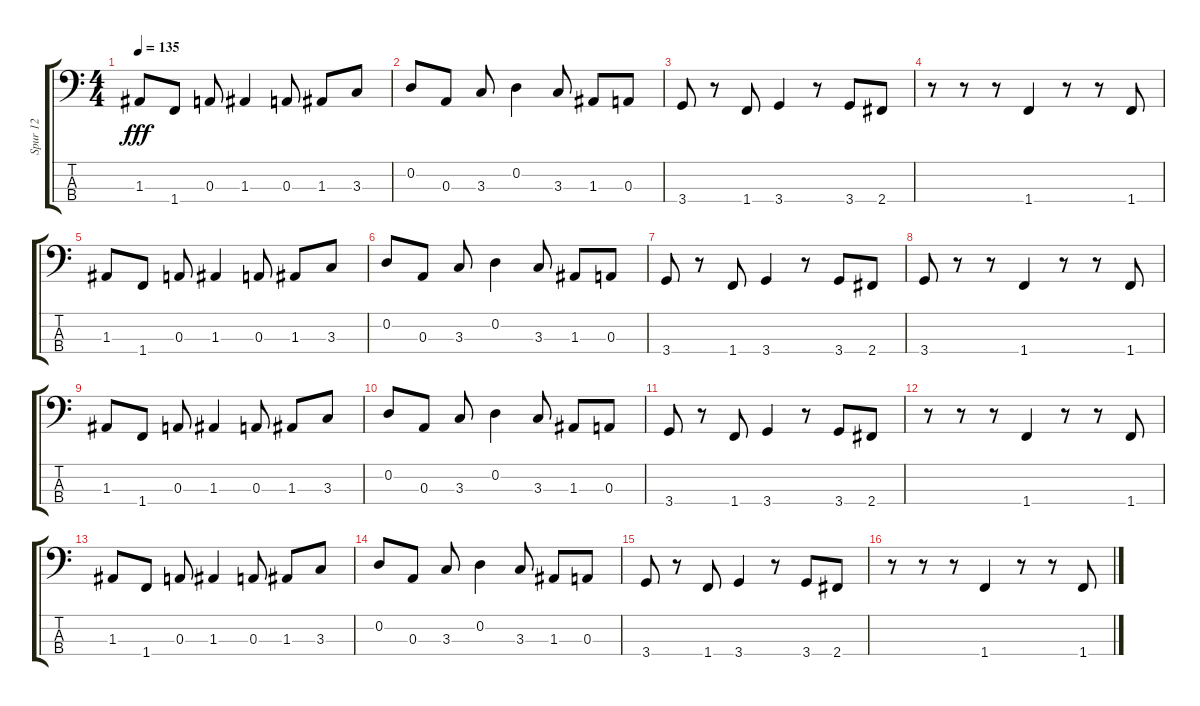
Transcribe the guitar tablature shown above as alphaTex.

\track ("Spur 12" "Spur 12") {instrument electricbasspick}
\staff {score tabs}
\tuning (G2 D2 A1 E1) {hide}
\ts (4 4)
\tempo 135
\clef f4
\ks c
1.3.8{dy fff} 1.4.8 0.3.8 1.3.4 0.3.8 1.3.8 3.3.8 |
0.2.8 0.3.8 3.3.8 0.2.4 3.3.8 1.3.8 0.3.8 |
3.4.8 r.8 1.4.8 3.4.4 r.8 3.4.8 2.4.8 |
r.8 r.8 r.8 1.4.4 r.8 r.8 1.4.8 |
1.3.8 1.4.8 0.3.8 1.3.4 0.3.8 1.3.8 3.3.8 |
0.2.8 0.3.8 3.3.8 0.2.4 3.3.8 1.3.8 0.3.8 |
3.4.8 r.8 1.4.8 3.4.4 r.8 3.4.8 2.4.8 |
3.4.8 r.8 r.8 1.4.4 r.8 r.8 1.4.8 |
1.3.8 1.4.8 0.3.8 1.3.4 0.3.8 1.3.8 3.3.8 |
0.2.8 0.3.8 3.3.8 0.2.4 3.3.8 1.3.8 0.3.8 |
3.4.8 r.8 1.4.8 3.4.4 r.8 3.4.8 2.4.8 |
r.8 r.8 r.8 1.4.4 r.8 r.8 1.4.8 |
1.3.8 1.4.8 0.3.8 1.3.4 0.3.8 1.3.8 3.3.8 |
0.2.8 0.3.8 3.3.8 0.2.4 3.3.8 1.3.8 0.3.8 |
3.4.8 r.8 1.4.8 3.4.4 r.8 3.4.8 2.4.8 |
r.8 r.8 r.8 1.4.4 r.8 r.8 1.4.8
